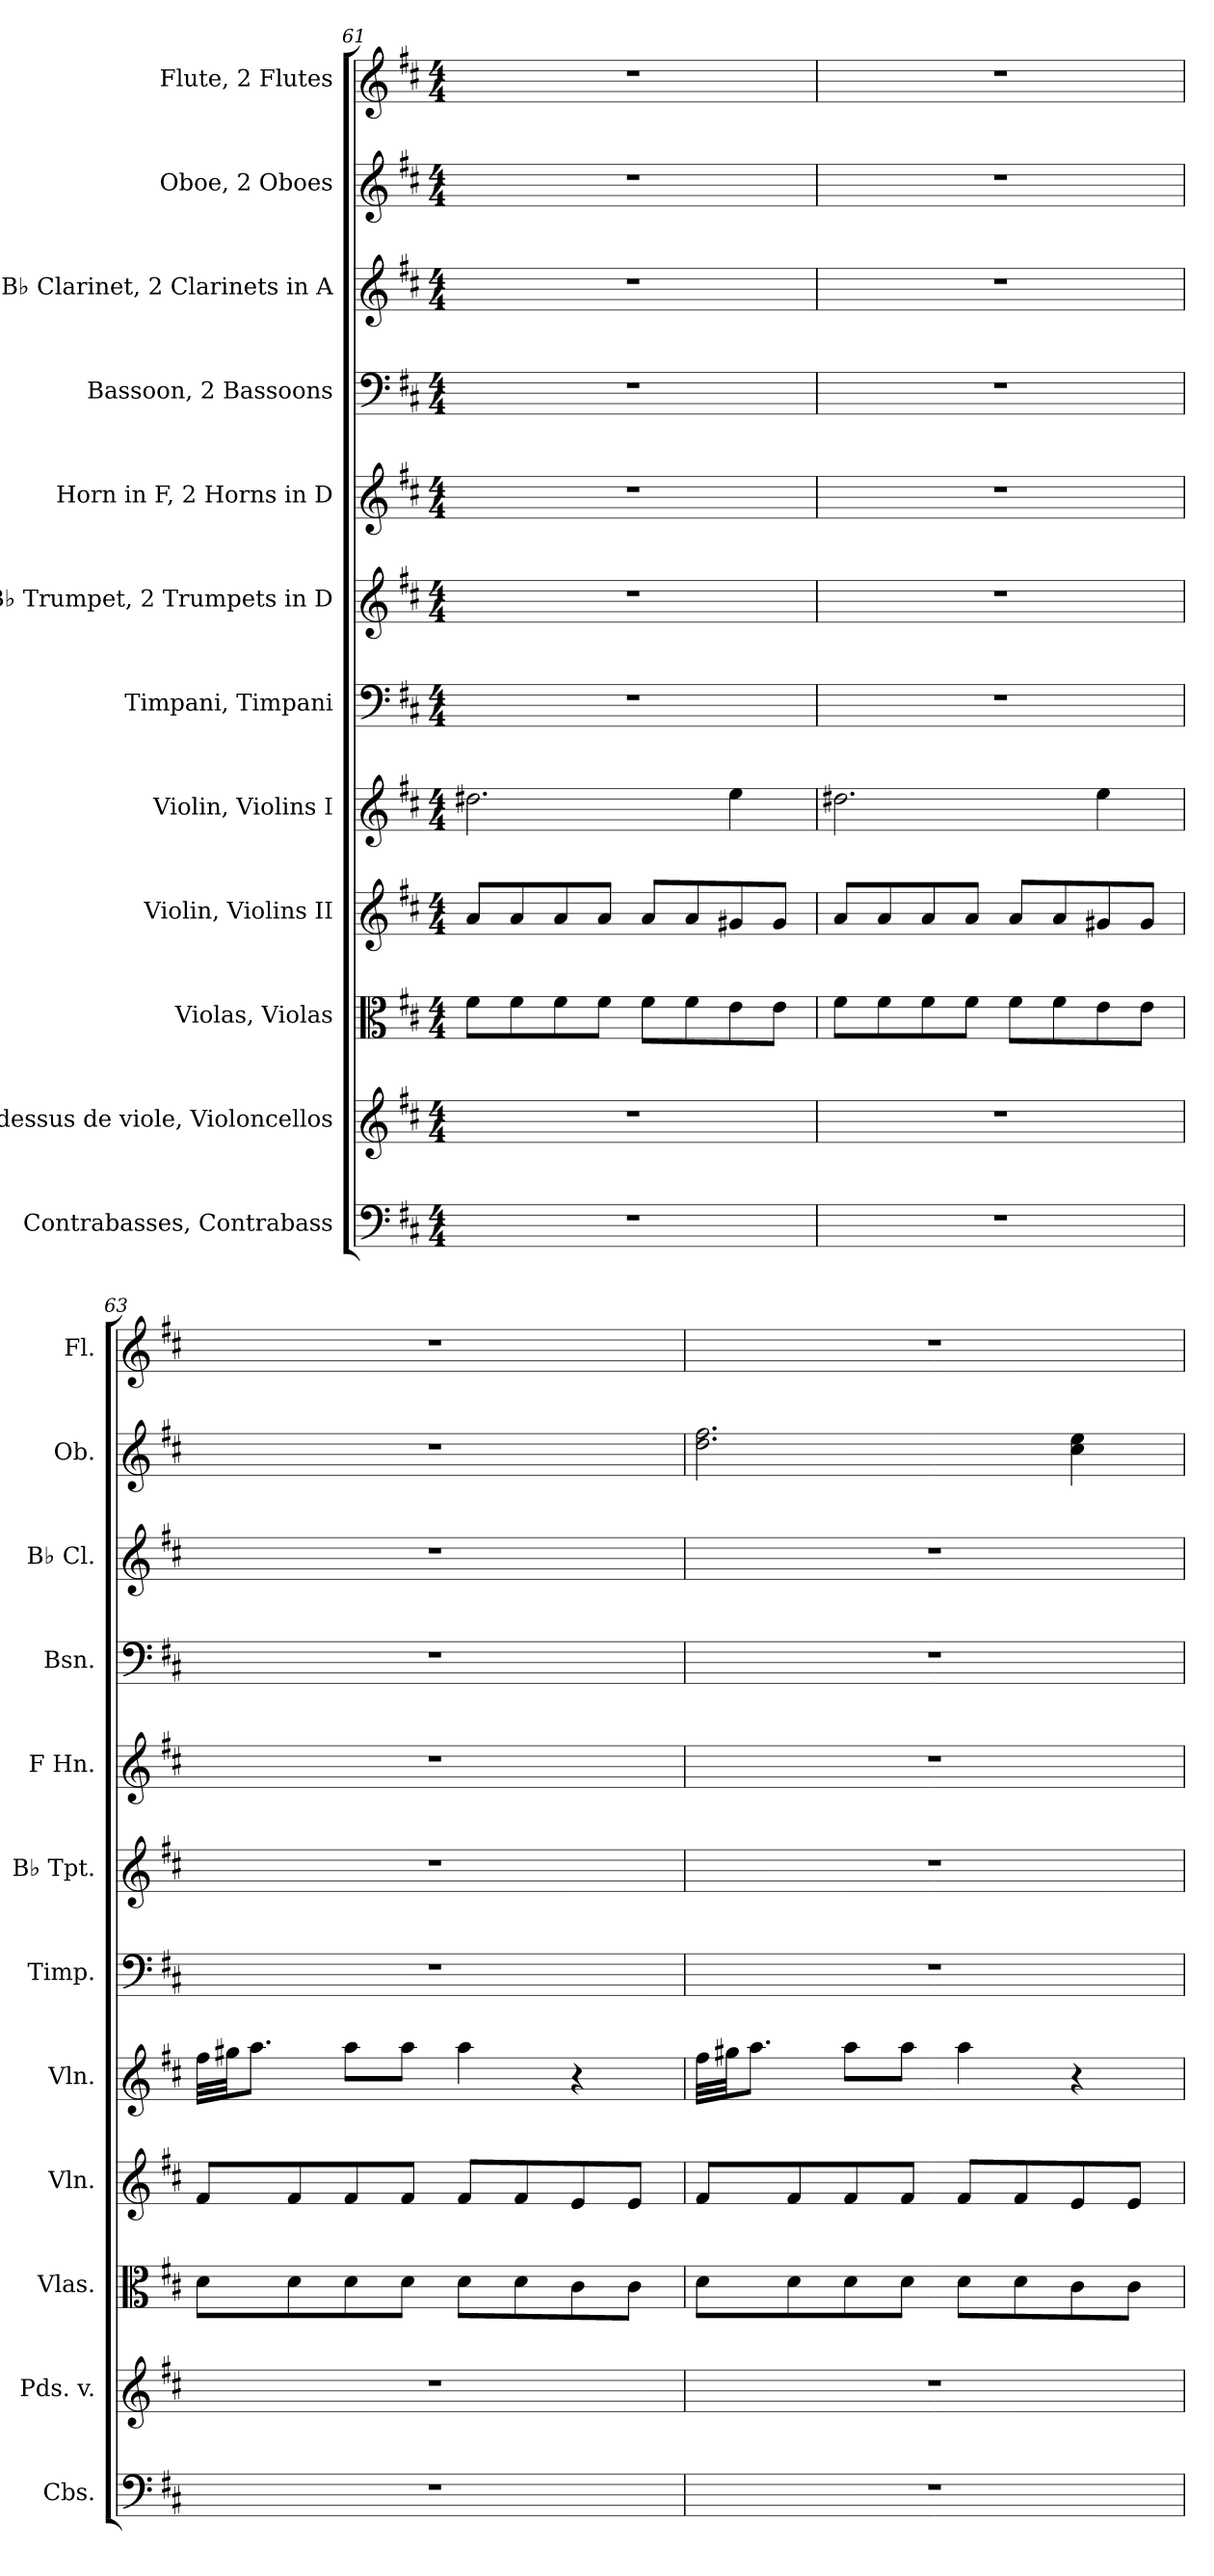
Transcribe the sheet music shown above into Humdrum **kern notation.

**kern	**kern	**kern	**kern	**kern	**kern	**kern	**kern	**kern	**kern	**kern	**kern
*part12	*part11	*part10	*part9	*part8	*part7	*part6	*part5	*part4	*part3	*part2	*part1
*staff12	*staff11	*staff10	*staff9	*staff8	*staff7	*staff6	*staff5	*staff4	*staff3	*staff2	*staff1
*I"Contrabasses, Contrabass	*I"Pardessus de viole, Violoncellos	*I"Violas, Violas	*I"Violin, Violins II	*I"Violin, Violins I	*I"Timpani, Timpani	*I"B♭ Trumpet, 2 Trumpets in D	*I"Horn in F, 2 Horns in D	*I"Bassoon, 2 Bassoons	*I"B♭ Clarinet, 2 Clarinets in A	*I"Oboe, 2 Oboes	*I"Flute, 2 Flutes
*I'Cbs.	*I'Pds. v.	*I'Vlas.	*I'Vln.	*I'Vln.	*I'Timp.	*I'B♭ Tpt.	*I'F Hn.	*I'Bsn.	*I'B♭ Cl.	*I'Ob.	*I'Fl.
*clefF4	*clefG2	*clefC3	*clefG2	*clefG2	*clefF4	*clefG2	*clefG2	*clefF4	*clefG2	*clefG2	*clefG2
*ITrd7c12	*	*	*	*	*	*ITrd1c2	*ITrd4c7	*	*ITrd1c2	*	*
*k[f#c#]	*k[f#c#]	*k[f#c#]	*k[f#c#]	*k[f#c#]	*k[f#c#]	*k[]	*k[f#]	*k[f#c#]	*k[]	*k[f#c#]	*k[f#c#]
*M4/4	*M4/4	*M4/4	*M4/4	*M4/4	*M4/4	*M4/4	*M4/4	*M4/4	*M4/4	*M4/4	*M4/4
=61	=61	=61	=61	=61	=61	=61	=61	=61	=61	=61	=61
1r	1r	8f#\L	8a/L	2.dd#X\	1r	1r	1r	1r	1r	1r	1r
.	.	8f#\	8a/	.	.	.	.	.	.	.	.
.	.	8f#\	8a/	.	.	.	.	.	.	.	.
.	.	8f#\J	8a/J	.	.	.	.	.	.	.	.
.	.	8f#\L	8a/L	.	.	.	.	.	.	.	.
.	.	8f#\	8a/	.	.	.	.	.	.	.	.
.	.	8e\	8g#X/	4ee\	.	.	.	.	.	.	.
.	.	8e\J	8g#/J	.	.	.	.	.	.	.	.
!!LO:PB:g=z
=62	=62	=62	=62	=62	=62	=62	=62	=62	=62	=62	=62
1r	1r	8f#\L	8a/L	2.dd#X\	1r	1r	1r	1r	1r	1r	1r
.	.	8f#\	8a/	.	.	.	.	.	.	.	.
.	.	8f#\	8a/	.	.	.	.	.	.	.	.
.	.	8f#\J	8a/J	.	.	.	.	.	.	.	.
.	.	8f#\L	8a/L	.	.	.	.	.	.	.	.
.	.	8f#\	8a/	.	.	.	.	.	.	.	.
.	.	8e\	8g#X/	4ee\	.	.	.	.	.	.	.
.	.	8e\J	8g#/J	.	.	.	.	.	.	.	.
=63	=63	=63	=63	=63	=63	=63	=63	=63	=63	=63	=63
1r	1r	8d\L	8f#/L	32ff#\LLL	1r	1r	1r	1r	1r	1r	1r
.	.	.	.	32gg#X\JJ	.	.	.	.	.	.	.
.	.	.	.	8.aa\J	.	.	.	.	.	.	.
.	.	8d\	8f#/	.	.	.	.	.	.	.	.
.	.	8d\	8f#/	8aa\L	.	.	.	.	.	.	.
.	.	8d\J	8f#/J	8aa\J	.	.	.	.	.	.	.
.	.	8d\L	8f#/L	4aa\	.	.	.	.	.	.	.
.	.	8d\	8f#/	.	.	.	.	.	.	.	.
.	.	8c#\	8e/	4r	.	.	.	.	.	.	.
.	.	8c#\J	8e/J	.	.	.	.	.	.	.	.
=64	=64	=64	=64	=64	=64	=64	=64	=64	=64	=64	=64
1r	1r	8d\L	8f#/L	32ff#\LLL	1r	1r	1r	1r	1r	2.dd\ 2.ff#\	1r
.	.	.	.	32gg#X\JJ	.	.	.	.	.	.	.
.	.	.	.	8.aa\J	.	.	.	.	.	.	.
.	.	8d\	8f#/	.	.	.	.	.	.	.	.
.	.	8d\	8f#/	8aa\L	.	.	.	.	.	.	.
.	.	8d\J	8f#/J	8aa\J	.	.	.	.	.	.	.
.	.	8d\L	8f#/L	4aa\	.	.	.	.	.	.	.
.	.	8d\	8f#/	.	.	.	.	.	.	.	.
.	.	8c#\	8e/	4r	.	.	.	.	.	4cc#\ 4ee\	.
.	.	8c#\J	8e/J	.	.	.	.	.	.	.	.
=	=	=	=	=	=	=	=	=	=	=	=
*-	*-	*-	*-	*-	*-	*-	*-	*-	*-	*-	*-
